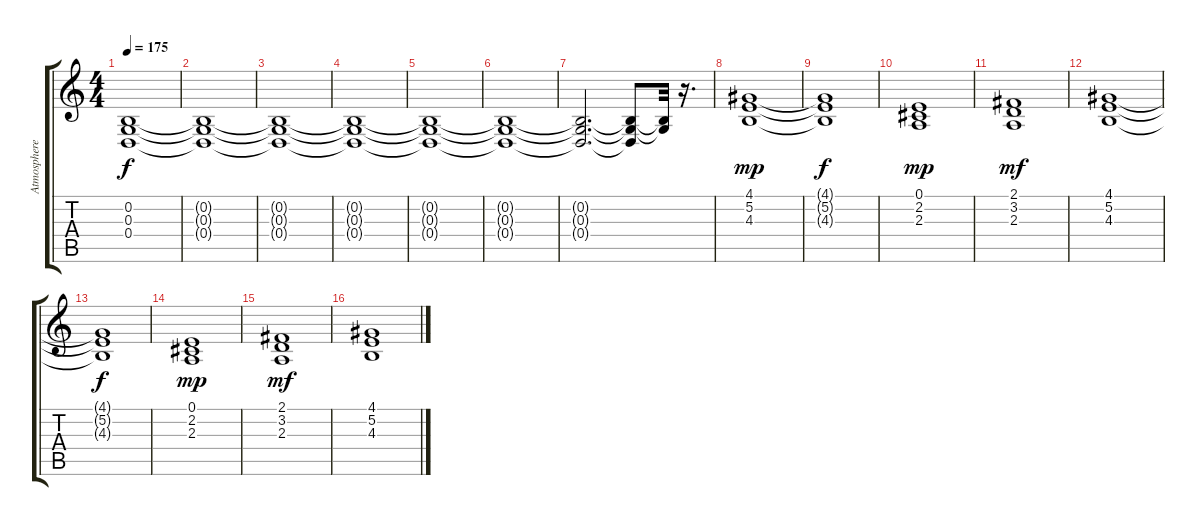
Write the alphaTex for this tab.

\track ("Atmosphere" "Atmosphere") {instrument fx4atmosphere}
\staff {score tabs}
\tuning (E4 B3 G3 D3 A2 E2) {hide}
\ts (4 4)
\tempo 175
\clef g2
\ks c
(0.2{t} 0.3{t} 0.4{t}).1{dy f} |
(0.2{t} 0.3{t} 0.4{t}).1 |
(0.2{t} 0.3{t} 0.4{t}).1 |
(0.2{t} 0.3{t} 0.4{t}).1 |
(0.2{t} 0.3{t} 0.4{t}).1 |
(0.2{t} 0.3{t} 0.4{t}).1 |
(0.2{t} 0.3{t} 0.4{t}).2{d} (0.2{t} 0.3{t} 0.4{t}).8 (0.2{t} 0.3{t}).32 r.16{d} |
(4.1 5.2 4.3).1{dy mp} |
(4.1{t} 5.2{t} 4.3{t}).1{dy f} |
(0.1 2.2 2.3).1{dy mp} |
(2.1 3.2 2.3).1{dy mf} |
(4.1 5.2 4.3).1 |
(4.1{t} 5.2{t} 4.3{t}).1{dy f} |
(0.1 2.2 2.3).1{dy mp} |
(2.1 3.2 2.3).1{dy mf} |
(4.1 5.2 4.3).1
